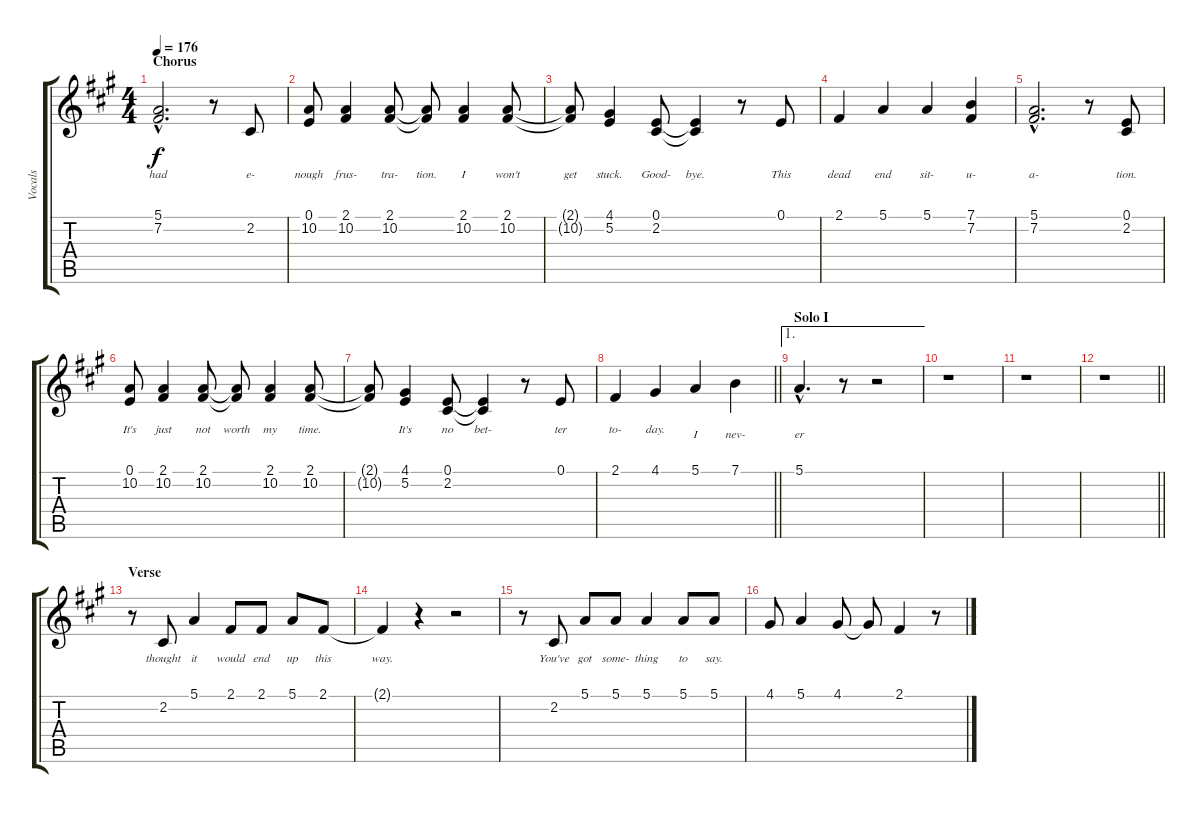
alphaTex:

\track ("Vocals" "Vocals") {instrument lead2sawtooth}
\staff {score tabs}
\tuning (E4 B3 G3 D3 A2 E2) {hide}
\ts (4 4)
\section ("" "Chorus")
\tempo 176
\clef g2
\ks a
(5.1{hac} 7.2{hac}).2{d lyrics (0 "had") lyrics (1 "") lyrics (2 "") lyrics (3 "") lyrics (4 "") dy f} r.8 2.2.8{lyrics (0 "e-") lyrics (1 "") lyrics (2 "") lyrics (3 "") lyrics (4 "")} |
(0.1 10.2).8{lyrics (0 "nough") lyrics (1 "") lyrics (2 "") lyrics (3 "") lyrics (4 "")} (2.1 10.2).4{lyrics (0 "frus-") lyrics (1 "") lyrics (2 "") lyrics (3 "") lyrics (4 "")} (2.1 10.2).8{lyrics (0 "tra-") lyrics (1 "") lyrics (2 "") lyrics (3 "") lyrics (4 "")} (2.1{t} 10.2{t}).8{lyrics (0 "tion.") lyrics (1 "") lyrics (2 "") lyrics (3 "") lyrics (4 "")} (2.1 10.2).4{lyrics (0 "I") lyrics (1 "") lyrics (2 "") lyrics (3 "") lyrics (4 "")} (2.1 10.2).8{lyrics (0 "won't") lyrics (1 "") lyrics (2 "") lyrics (3 "") lyrics (4 "")} |
(2.1{t} 10.2{t}).8{lyrics (0 "get") lyrics (1 "") lyrics (2 "") lyrics (3 "") lyrics (4 "")} (4.1 5.2).4{lyrics (0 "stuck.") lyrics (1 "") lyrics (2 "") lyrics (3 "") lyrics (4 "")} (0.1 2.2).8{lyrics (0 "Good-") lyrics (1 "") lyrics (2 "") lyrics (3 "") lyrics (4 "")} (0.1{t} 2.2{t}).4{lyrics (0 "bye.") lyrics (1 "") lyrics (2 "") lyrics (3 "") lyrics (4 "")} r.8 0.1.8{lyrics (0 "This") lyrics (1 "") lyrics (2 "") lyrics (3 "") lyrics (4 "")} |
2.1.4{lyrics (0 "dead") lyrics (1 "") lyrics (2 "") lyrics (3 "") lyrics (4 "")} 5.1.4{lyrics (0 "end") lyrics (1 "") lyrics (2 "") lyrics (3 "") lyrics (4 "")} 5.1.4{lyrics (0 "sit-") lyrics (1 "") lyrics (2 "") lyrics (3 "") lyrics (4 "")} (7.1 7.2).4{lyrics (0 "u-") lyrics (1 "") lyrics (2 "") lyrics (3 "") lyrics (4 "")} |
(5.1{hac} 7.2{hac}).2{d lyrics (0 "a-") lyrics (1 "") lyrics (2 "") lyrics (3 "") lyrics (4 "")} r.8 (0.1 2.2).8{lyrics (0 "tion.") lyrics (1 "") lyrics (2 "") lyrics (3 "") lyrics (4 "")} |
(0.1 10.2).8{lyrics (0 "It's") lyrics (1 "") lyrics (2 "") lyrics (3 "") lyrics (4 "")} (2.1 10.2).4{lyrics (0 "just") lyrics (1 "") lyrics (2 "") lyrics (3 "") lyrics (4 "")} (2.1 10.2).8{lyrics (0 "not") lyrics (1 "") lyrics (2 "") lyrics (3 "") lyrics (4 "")} (2.1{t} 10.2{t}).8{lyrics (0 "worth") lyrics (1 "") lyrics (2 "") lyrics (3 "") lyrics (4 "")} (2.1 10.2).4{lyrics (0 "my") lyrics (1 "") lyrics (2 "") lyrics (3 "") lyrics (4 "")} (2.1 10.2).8{lyrics (0 "time.") lyrics (1 "") lyrics (2 "") lyrics (3 "") lyrics (4 "")} |
(2.1{t} 10.2{t}).8{lyrics (0 "") lyrics (1 "") lyrics (2 "") lyrics (3 "") lyrics (4 "")} (4.1 5.2).4{lyrics (0 "It's") lyrics (1 "") lyrics (2 "") lyrics (3 "") lyrics (4 "")} (0.1 2.2).8{lyrics (0 "no") lyrics (1 "") lyrics (2 "") lyrics (3 "") lyrics (4 "")} (0.1{t} 2.2{t}).4{lyrics (0 "bet-") lyrics (1 "") lyrics (2 "") lyrics (3 "") lyrics (4 "")} r.8 0.1.8{lyrics (0 "ter") lyrics (1 "") lyrics (2 "") lyrics (3 "") lyrics (4 "")} |
\barLineRight lightlight
2.1.4{lyrics (0 "to-") lyrics (1 "") lyrics (2 "") lyrics (3 "") lyrics (4 "")} 4.1.4{lyrics (0 "day.") lyrics (1 "") lyrics (2 "") lyrics (3 "") lyrics (4 "")} 5.1.4{lyrics (0 "") lyrics (1 "I") lyrics (2 "") lyrics (3 "") lyrics (4 "")} 7.1.4{lyrics (0 "") lyrics (1 "nev-") lyrics (2 "") lyrics (3 "") lyrics (4 "")} |
\ae 1
\section ("" "Solo I")
5.1{hac}.4{d lyrics (0 "") lyrics (1 "er") lyrics (2 "") lyrics (3 "") lyrics (4 "")} r.8 r.2 |
r.1 |
r.1 |
\barLineRight lightlight
r.1 |
\section ("" "Verse")
r.8 2.2.8{lyrics (0 "") lyrics (1 "thought") lyrics (2 "") lyrics (3 "") lyrics (4 "")} 5.1.4{lyrics (0 "") lyrics (1 "it") lyrics (2 "") lyrics (3 "") lyrics (4 "")} 2.1.8{lyrics (0 "") lyrics (1 "would") lyrics (2 "") lyrics (3 "") lyrics (4 "")} 2.1.8{lyrics (0 "") lyrics (1 "end") lyrics (2 "") lyrics (3 "") lyrics (4 "")} 5.1.8{lyrics (0 "") lyrics (1 "up") lyrics (2 "") lyrics (3 "") lyrics (4 "")} 2.1.8{lyrics (0 "") lyrics (1 "this") lyrics (2 "") lyrics (3 "") lyrics (4 "")} |
2.1{t}.4{lyrics (0 "") lyrics (1 "way.") lyrics (2 "") lyrics (3 "") lyrics (4 "")} r.4 r.2 |
r.8 2.2.8{lyrics (0 "") lyrics (1 "You've") lyrics (2 "") lyrics (3 "") lyrics (4 "")} 5.1.8{lyrics (0 "") lyrics (1 "got") lyrics (2 "") lyrics (3 "") lyrics (4 "")} 5.1.8{lyrics (0 "") lyrics (1 "some-") lyrics (2 "") lyrics (3 "") lyrics (4 "")} 5.1.4{lyrics (0 "") lyrics (1 "thing") lyrics (2 "") lyrics (3 "") lyrics (4 "")} 5.1.8{lyrics (0 "") lyrics (1 "to") lyrics (2 "") lyrics (3 "") lyrics (4 "")} 5.1.8{lyrics (0 "") lyrics (1 "say.") lyrics (2 "") lyrics (3 "") lyrics (4 "")} |
4.1.8{lyrics (0 "") lyrics (1 "") lyrics (2 "") lyrics (3 "") lyrics (4 "")} 5.1.4{lyrics (0 "") lyrics (1 "") lyrics (2 "") lyrics (3 "") lyrics (4 "")} 4.1.8{lyrics (0 "") lyrics (1 "") lyrics (2 "") lyrics (3 "") lyrics (4 "")} 4.1{t}.8{lyrics (0 "") lyrics (1 "") lyrics (2 "") lyrics (3 "") lyrics (4 "")} 2.1.4{lyrics (0 "") lyrics (1 "") lyrics (2 "") lyrics (3 "") lyrics (4 "")} r.8
